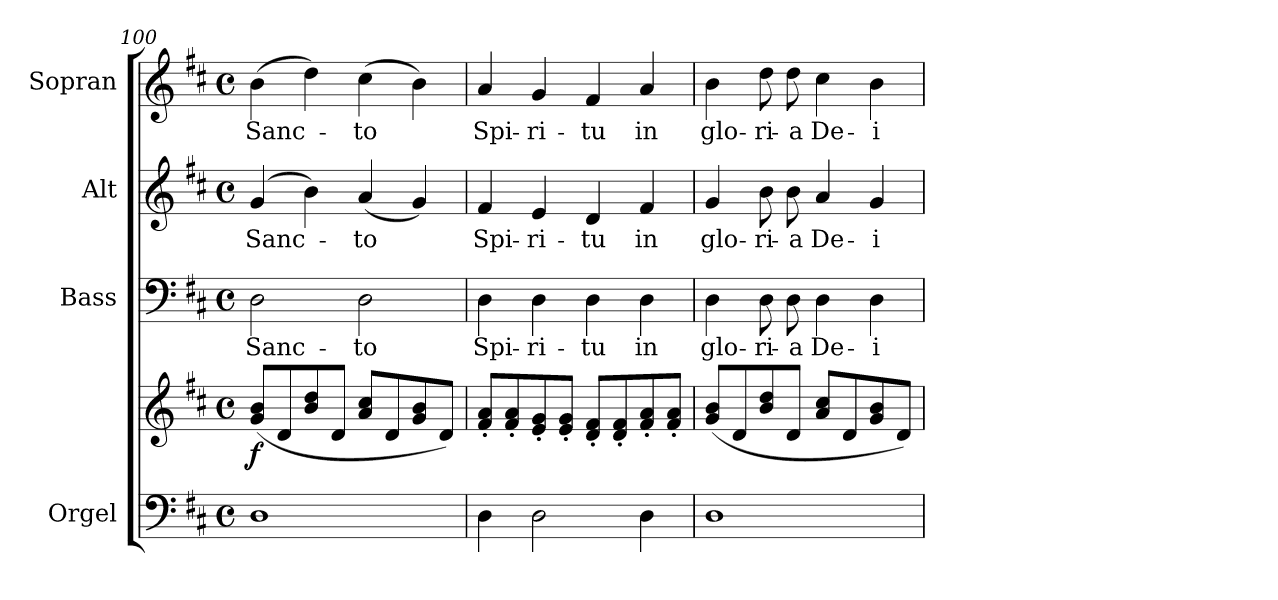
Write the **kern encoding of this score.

**kern	**kern	**dynam	**kern	**text	**kern	**text	**kern	**text
*part4	*part4	*part4	*part3	*part3	*part2	*part2	*part1	*part1
*staff5	*staff4	*staff4/5	*staff3	*staff3	*staff2	*staff2	*staff1	*staff1
*I"Orgel	*	*	*I"Bass	*	*I"Alt	*	*I"Sopran	*
*	*	*	*I'B.	*	*I'A.	*	*I'S.	*
*clefF4	*clefG2	*	*clefF4	*	*clefG2	*	*clefG2	*
*k[f#c#]	*k[f#c#]	*	*k[f#c#]	*	*k[f#c#]	*	*k[f#c#]	*
*D:	*D:	*	*D:	*	*D:	*	*D:	*
*M4/4	*M4/4	*	*M4/4	*	*M4/4	*	*M4/4	*
*met(c)	*met(c)	*	*met(c)	*	*met(c)	*	*met(c)	*
=100	=100	=100	=100	=100	=100	=100	=100	=100
!	!	!LO:DY:b	!	!LO:LY:b	!	!LO:LY:b	!	!LO:LY:b
1D	(<8g/ 8b/L	f	2D\	Sanc-	(4g/	Sanc-	(>4b\	Sanc-
.	8d/	.	.	.	.	.	.	.
.	8b/ 8dd/	.	.	.	4b\)	.	4dd\)	.
.	8d/J	.	.	.	.	.	.	.
!	!	!	!	!LO:LY:b	!	!LO:LY:b	!	!LO:LY:b
.	8a/ 8cc#/L	.	2D\	-to	(<4a/	-to	(>4cc#\	-to
.	8d/	.	.	.	.	.	.	.
.	8g/ 8b/	.	.	.	4g/)	.	4b\)	.
.	8d/J)	.	.	.	.	.	.	.
=101	=101	=101	=101	=101	=101	=101	=101	=101
!	!	!	!	!LO:LY:b	!	!LO:LY:b	!	!LO:LY:b
4D\	8f#/'< 8a/'<L	.	4D\	Spi-	4f#/	Spi-	4a/	Spi-
.	8f#/'< 8a/'<	.	.	.	.	.	.	.
!	!	!	!	!LO:LY:b	!	!LO:LY:b	!	!LO:LY:b
2D\	8e/'< 8g/'<	.	4D\	-ri-	4e/	-ri-	4g/	-ri-
.	8e/'< 8g/'<J	.	.	.	.	.	.	.
!	!	!	!	!LO:LY:b	!	!LO:LY:b	!	!LO:LY:b
.	8d/'< 8f#/'<L	.	4D\	-tu	4d/	-tu	4f#/	-tu
.	8d/'< 8f#/'<	.	.	.	.	.	.	.
!	!	!	!	!LO:LY:b	!	!LO:LY:b	!	!LO:LY:b
4D\	8f#/'< 8a/'<	.	4D\	in	4f#/	in	4a/	in
.	8f#/'< 8a/'<J	.	.	.	.	.	.	.
!!LO:LB:g=z
=102	=102	=102	=102	=102	=102	=102	=102	=102
!	!	!	!	!LO:LY:b	!	!LO:LY:b	!	!LO:LY:b
1D	(<8g/ 8b/L	.	4D\	glo-	4g/	glo-	4b\	glo-
.	8d/	.	.	.	.	.	.	.
!	!	!	!	!LO:LY:b	!	!LO:LY:b	!	!LO:LY:b
.	8b/ 8dd/	.	8D\	-ri-	8b\	-ri-	8dd\	-ri-
!	!	!	!	!LO:LY:b	!	!LO:LY:b	!	!LO:LY:b
.	8d/J	.	8D\	-a	8b\	-a	8dd\	-a
!	!	!	!	!LO:LY:b	!	!LO:LY:b	!	!LO:LY:b
.	8a/ 8cc#/L	.	4D\	De-	4a/	De-	4cc#\	De-
.	8d/	.	.	.	.	.	.	.
!	!	!	!	!LO:LY:b	!	!LO:LY:b	!	!LO:LY:b
.	8g/ 8b/	.	4D\	-i	4g/	-i	4b\	-i
.	8d/J)	.	.	.	.	.	.	.
=	=	=	=	=	=	=	=	=
*-	*-	*-	*-	*-	*-	*-	*-	*-
